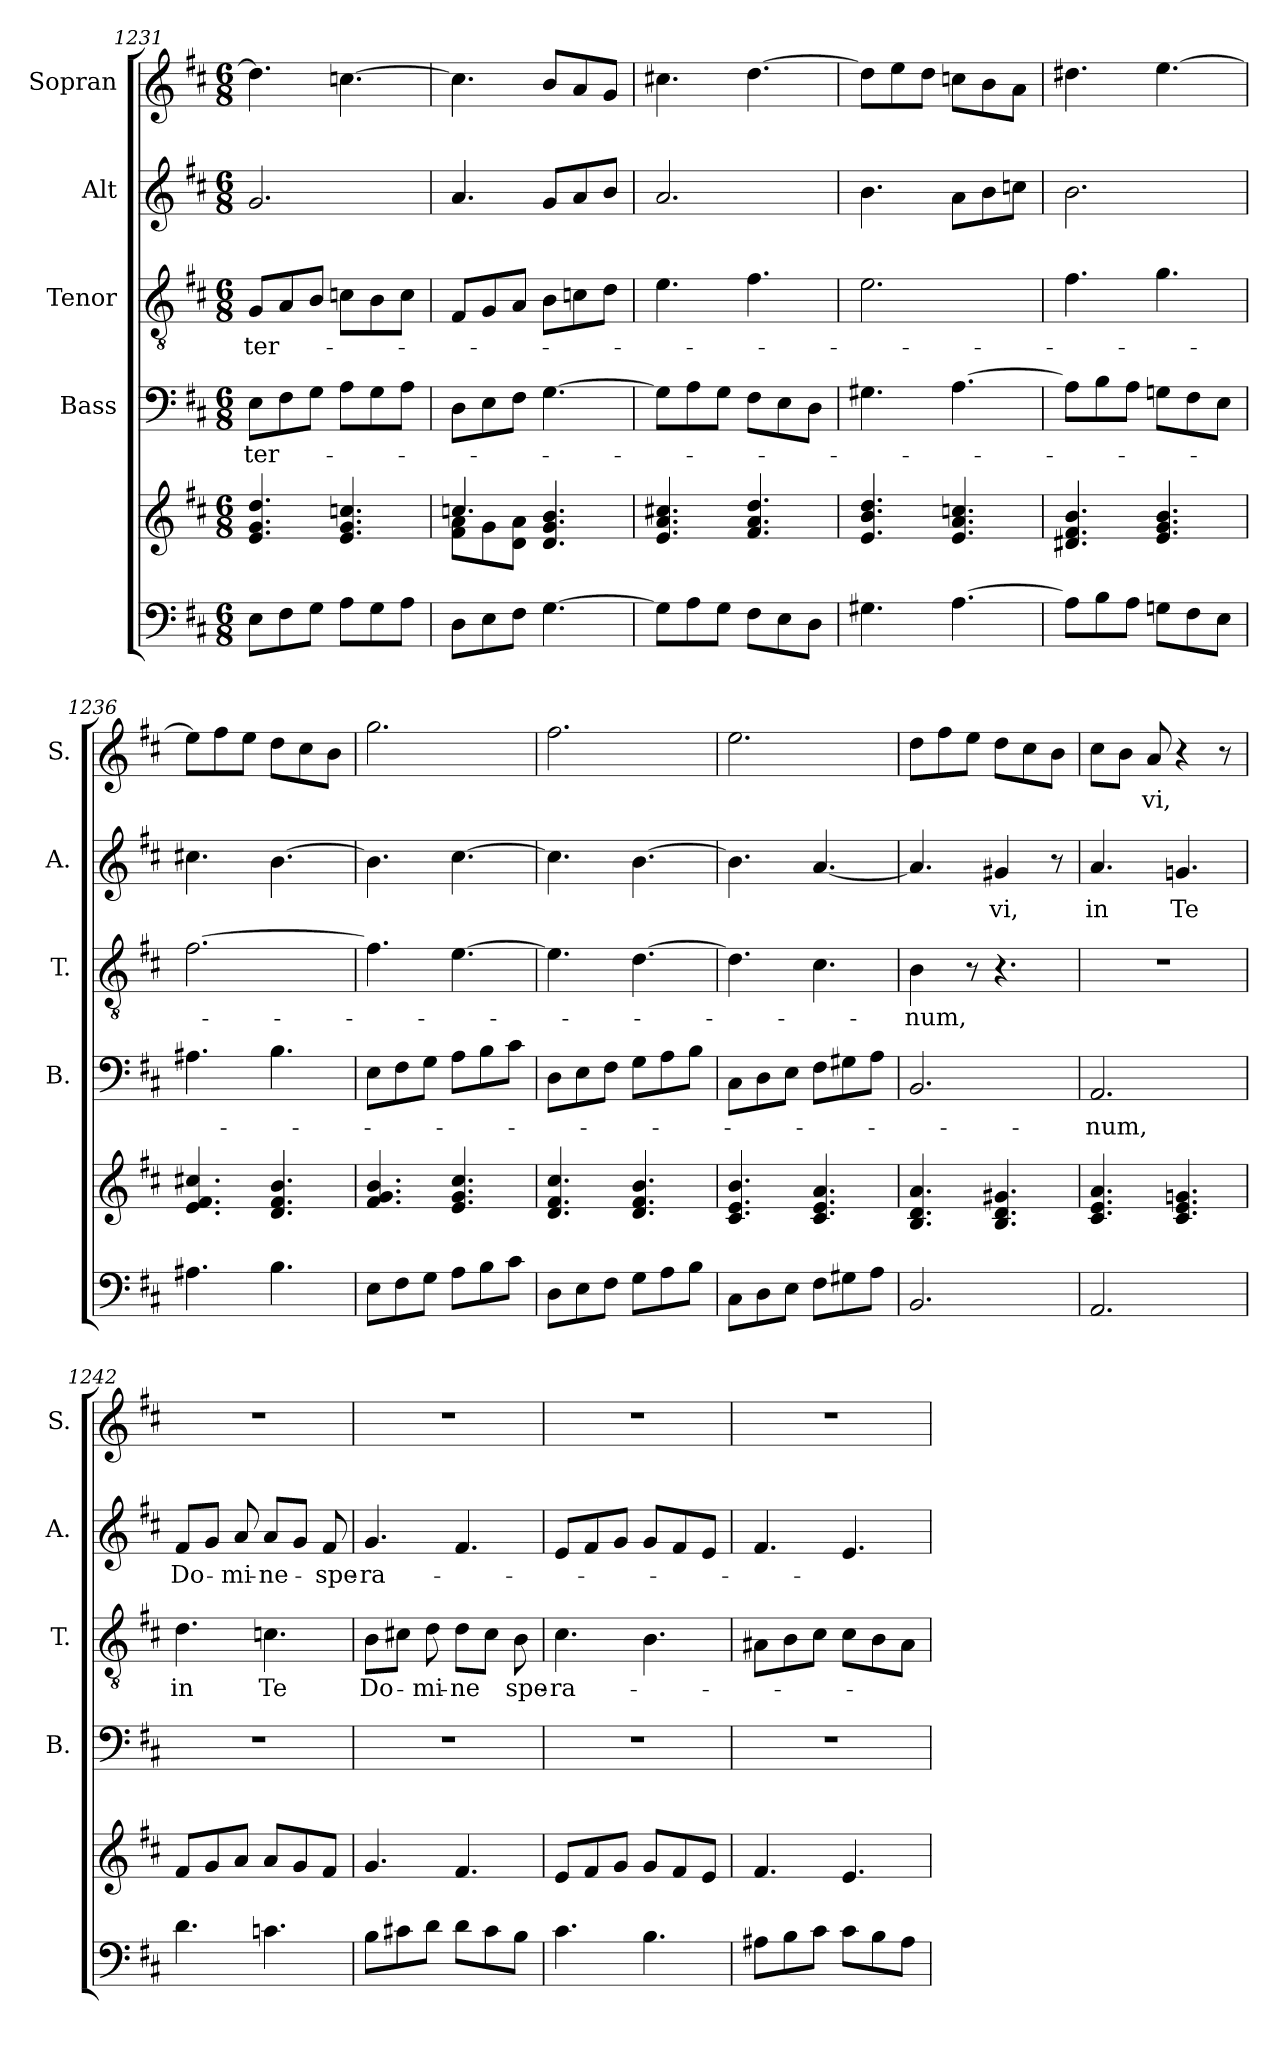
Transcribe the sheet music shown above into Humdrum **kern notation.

**kern	**kern	**kern	**text	**kern	**text	**kern	**text	**kern	**text
*part5	*part5	*part4	*part4	*part3	*part3	*part2	*part2	*part1	*part1
*staff6	*staff5	*staff4	*staff4	*staff3	*staff3	*staff2	*staff2	*staff1	*staff1
*	*	*I"Bass	*	*I"Tenor	*	*I"Alt	*	*I"Sopran	*
*	*	*I'B.	*	*I'T.	*	*I'A.	*	*I'S.	*
*clefF4	*clefG2	*clefF4	*	*clefGv2	*	*clefG2	*	*clefG2	*
*k[f#c#]	*k[f#c#]	*k[f#c#]	*	*k[f#c#]	*	*k[f#c#]	*	*k[f#c#]	*
*D:	*D:	*D:	*	*D:	*	*D:	*	*D:	*
*M6/8	*M6/8	*M6/8	*	*M6/8	*	*M6/8	*	*M6/8	*
=1231	=1231	=1231	=1231	=1231	=1231	=1231	=1231	=1231	=1231
!	!	!	!LO:LY:b	!	!LO:LY:b	!	!	!	!
8E\L	4.e/ 4.g/ 4.dd/	8E\L	-ter-	8G/L	-ter-	2.g/	.	4.dd\]	.
8F#\	.	8F#\	.	8A/	.	.	.	.	.
8G\J	.	8G\J	.	8B/J	.	.	.	.	.
8A\L	4.e/ 4.g/ 4.ccn/	8A\L	.	8cn\L	.	.	.	[4.ccn\	.
8G\	.	8G\	.	8B\	.	.	.	.	.
8A\J	.	8A\J	.	8c\J	.	.	.	.	.
!!LO:LB:g=z
=1232	=1232	=1232	=1232	=1232	=1232	=1232	=1232	=1232	=1232
*	*^	*	*	*	*	*	*	*	*
8D\L	4.ccn/	8f#\ 8a\L	8D\L	.	8F#/L	.	4.a/	.	4.cc\]	.
8E\	.	8g\	8E\	.	8G/	.	.	.	.	.
8F#\J	.	8d\ 8a\J	8F#\J	.	8A/J	.	.	.	.	.
[4.G\	4.d/ 4.g/ 4.b/	4.ryy	[4.G\	.	8B\L	.	8g/L	.	8b/L	.
.	.	.	.	.	8cn\	.	8a/	.	8a/	.
.	.	.	.	.	8d\J	.	8b/J	.	8g/J	.
*	*v	*v	*	*	*	*	*	*	*	*
=1233	=1233	=1233	=1233	=1233	=1233	=1233	=1233	=1233	=1233
8G\L]	4.e/ 4.a/ 4.cc#X/	8G\L]	.	4.e\	.	2.a/	.	4.cc#X\	.
8A\	.	8A\	.	.	.	.	.	.	.
8G\J	.	8G\J	.	.	.	.	.	.	.
8F#\L	4.f#/ 4.a/ 4.dd/	8F#\L	.	4.f#\	.	.	.	[4.dd\	.
8E\	.	8E\	.	.	.	.	.	.	.
8D\J	.	8D\J	.	.	.	.	.	.	.
=1234	=1234	=1234	=1234	=1234	=1234	=1234	=1234	=1234	=1234
4.G#X\	4.e/ 4.b/ 4.dd/	4.G#X\	.	2.e\	.	4.b\	.	8dd\L]	.
.	.	.	.	.	.	.	.	8ee\	.
.	.	.	.	.	.	.	.	8dd\J	.
[4.A\	4.e/ 4.a/ 4.ccn/	[4.A\	.	.	.	8a\L	.	8ccn\L	.
.	.	.	.	.	.	8b\	.	8b\	.
.	.	.	.	.	.	8ccn\J	.	8a\J	.
=1235	=1235	=1235	=1235	=1235	=1235	=1235	=1235	=1235	=1235
8A\L]	4.d#X/ 4.f#/ 4.b/	8A\L]	.	4.f#\	.	2.b\	.	4.dd#X\	.
8B\	.	8B\	.	.	.	.	.	.	.
8A\J	.	8A\J	.	.	.	.	.	.	.
8Gn\L	4.e/ 4.g/ 4.b/	8Gn\L	.	4.g\	.	.	.	[4.ee\	.
8F#\	.	8F#\	.	.	.	.	.	.	.
8E\J	.	8E\J	.	.	.	.	.	.	.
=1236	=1236	=1236	=1236	=1236	=1236	=1236	=1236	=1236	=1236
4.A#X\	4.e/ 4.f#/ 4.cc#X/	4.A#X\	.	[2.f#\	.	4.cc#X\	.	8ee\L]	.
.	.	.	.	.	.	.	.	8ff#\	.
.	.	.	.	.	.	.	.	8ee\J	.
4.B\	4.d/ 4.f#/ 4.b/	4.B\	.	.	.	[4.b\	.	8dd\L	.
.	.	.	.	.	.	.	.	8cc#\	.
.	.	.	.	.	.	.	.	8b\J	.
=1237	=1237	=1237	=1237	=1237	=1237	=1237	=1237	=1237	=1237
8E\L	4.f#/ 4.g/ 4.b/	8E\L	.	4.f#\]	.	4.b\]	.	2.gg\	.
8F#\	.	8F#\	.	.	.	.	.	.	.
8G\J	.	8G\J	.	.	.	.	.	.	.
8A\L	4.e/ 4.g/ 4.cc#/	8A\L	.	[4.e\	.	[4.cc#\	.	.	.
8B\	.	8B\	.	.	.	.	.	.	.
8c#\J	.	8c#\J	.	.	.	.	.	.	.
=1238	=1238	=1238	=1238	=1238	=1238	=1238	=1238	=1238	=1238
8D\L	4.d/ 4.f#/ 4.cc#/	8D\L	.	4.e\]	.	4.cc#\]	.	2.ff#\	.
8E\	.	8E\	.	.	.	.	.	.	.
8F#\J	.	8F#\J	.	.	.	.	.	.	.
8G\L	4.d/ 4.f#/ 4.b/	8G\L	.	[4.d\	.	[4.b\	.	.	.
8A\	.	8A\	.	.	.	.	.	.	.
8B\J	.	8B\J	.	.	.	.	.	.	.
=1239	=1239	=1239	=1239	=1239	=1239	=1239	=1239	=1239	=1239
8C#\L	4.c#/ 4.e/ 4.b/	8C#\L	.	4.d\]	.	4.b\]	.	2.ee\	.
8D\	.	8D\	.	.	.	.	.	.	.
8E\J	.	8E\J	.	.	.	.	.	.	.
8F#\L	4.c#/ 4.e/ 4.a/	8F#\L	.	4.c#\	.	[4.a/	.	.	.
8G#X\	.	8G#X\	.	.	.	.	.	.	.
8A\J	.	8A\J	.	.	.	.	.	.	.
!!LO:PB:g=z
=1240	=1240	=1240	=1240	=1240	=1240	=1240	=1240	=1240	=1240
!	!	!	!	!	!LO:LY:b	!	!	!	!
2.BB/	4.B/ 4.d/ 4.a/	2.BB/	.	4B\	-num,	4.a/]	.	8dd\L	.
.	.	.	.	.	.	.	.	8ff#\	.
.	.	.	.	8r	.	.	.	8ee\J	.
!	!	!	!	!	!	!	!LO:LY:b	!	!
.	4.B/ 4.d/ 4.g#X/	.	.	4.r	.	4g#X/	-vi,	8dd\L	.
.	.	.	.	.	.	.	.	8cc#\	.
.	.	.	.	.	.	8r	.	8b\J	.
=1241	=1241	=1241	=1241	=1241	=1241	=1241	=1241	=1241	=1241
!	!	!	!LO:LY:b	!	!	!	!LO:LY:b	!	!
2.AA/	4.c#/ 4.e/ 4.a/	2.AA/	-num,	2.r	.	4.a/	in	8cc#\L	.
.	.	.	.	.	.	.	.	8b\J	.
!	!	!	!	!	!	!	!	!	!LO:LY:b
.	.	.	.	.	.	.	.	8a/	-vi,
!	!	!	!	!	!	!	!LO:LY:b	!	!
.	4.c#/ 4.e/ 4.gn/	.	.	.	.	4.gn/	Te	4r	.
.	.	.	.	.	.	.	.	8r	.
=1242	=1242	=1242	=1242	=1242	=1242	=1242	=1242	=1242	=1242
!	!	!	!	!	!LO:LY:b	!	!LO:LY:b	!	!
4.d\	8f#/L	2.r	.	4.d\	in	8f#/L	Do-	2.r	.
.	8g/	.	.	.	.	8g/J	.	.	.
!	!	!	!	!	!	!	!LO:LY:b	!	!
.	8a/J	.	.	.	.	8a/	-mi-	.	.
!	!	!	!	!	!LO:LY:b	!	!LO:LY:b	!	!
4.cn\	8a/L	.	.	4.cn\	Te	8a/L	-ne-	.	.
.	8g/	.	.	.	.	8g/J	.	.	.
!	!	!	!	!	!	!	!LO:LY:b	!	!
.	8f#/J	.	.	.	.	8f#/	-spe-	.	.
=1243	=1243	=1243	=1243	=1243	=1243	=1243	=1243	=1243	=1243
!	!	!	!	!	!LO:LY:b	!	!LO:LY:b	!	!
8B\L	4.g/	2.r	.	8B\L	Do-	4.g/	-ra-	2.r	.
8c#X\	.	.	.	8c#X\J	.	.	.	.	.
!	!	!	!	!	!LO:LY:b	!	!	!	!
8d\J	.	.	.	8d\	-mi-	.	.	.	.
!	!	!	!	!	!LO:LY:b	!	!	!	!
8d\L	4.f#/	.	.	8d\L	-ne	4.f#/	.	.	.
8c#\	.	.	.	8c#\J	.	.	.	.	.
!	!	!	!	!	!LO:LY:b	!	!	!	!
8B\J	.	.	.	8B\	spe-	.	.	.	.
=1244	=1244	=1244	=1244	=1244	=1244	=1244	=1244	=1244	=1244
!	!	!	!	!	!LO:LY:b	!	!	!	!
4.c#\	8e/L	2.r	.	4.c#\	-ra-	8e/L	.	2.r	.
.	8f#/	.	.	.	.	8f#/	.	.	.
.	8g/J	.	.	.	.	8g/J	.	.	.
4.B\	8g/L	.	.	4.B\	.	8g/L	.	.	.
.	8f#/	.	.	.	.	8f#/	.	.	.
.	8e/J	.	.	.	.	8e/J	.	.	.
=1245	=1245	=1245	=1245	=1245	=1245	=1245	=1245	=1245	=1245
8A#X\L	4.f#/	2.r	.	8A#X\L	.	4.f#/	.	2.r	.
8B\	.	.	.	8B\	.	.	.	.	.
8c#\J	.	.	.	8c#\J	.	.	.	.	.
8c#\L	4.e/	.	.	8c#\L	.	4.e/	.	.	.
8B\	.	.	.	8B\	.	.	.	.	.
8A#\J	.	.	.	8A#\J	.	.	.	.	.
=	=	=	=	=	=	=	=	=	=
*-	*-	*-	*-	*-	*-	*-	*-	*-	*-
